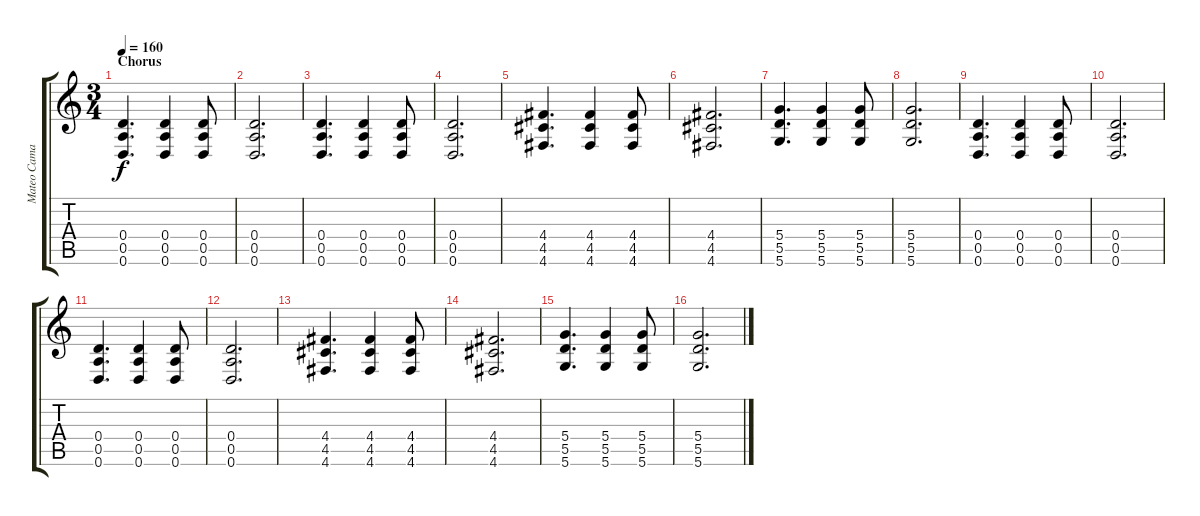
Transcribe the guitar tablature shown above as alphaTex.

\track ("Mateo Camargo - Lead Distortion Guitar" "Mateo Cama") {instrument distortionguitar}
\staff {score tabs}
\tuning (E4 B3 G3 D3 A2 D2) {hide}
\ts (3 4)
\section ("" "Chorus")
\tempo 160
\clef g2
\ks c
(0.4 0.5 0.6).4{d dy f instrument distortionguitar} (0.4 0.5 0.6).4 (0.4 0.5 0.6).8 |
(0.4 0.5 0.6).2{d} |
(0.4 0.5 0.6).4{d} (0.4 0.5 0.6).4 (0.4 0.5 0.6).8 |
(0.4 0.5 0.6).2{d} |
(4.4 4.5 4.6).4{d} (4.4 4.5 4.6).4 (4.4 4.5 4.6).8 |
(4.4 4.5 4.6).2{d} |
(5.4 5.5 5.6).4{d} (5.4 5.5 5.6).4 (5.4 5.5 5.6).8 |
(5.4 5.5 5.6).2{d} |
(0.4 0.5 0.6).4{d} (0.4 0.5 0.6).4 (0.4 0.5 0.6).8 |
(0.4 0.5 0.6).2{d} |
(0.4 0.5 0.6).4{d} (0.4 0.5 0.6).4 (0.4 0.5 0.6).8 |
(0.4 0.5 0.6).2{d} |
(4.4 4.5 4.6).4{d} (4.4 4.5 4.6).4 (4.4 4.5 4.6).8 |
(4.4 4.5 4.6).2{d} |
(5.4 5.5 5.6).4{d} (5.4 5.5 5.6).4 (5.4 5.5 5.6).8 |
(5.4 5.5 5.6).2{d}
